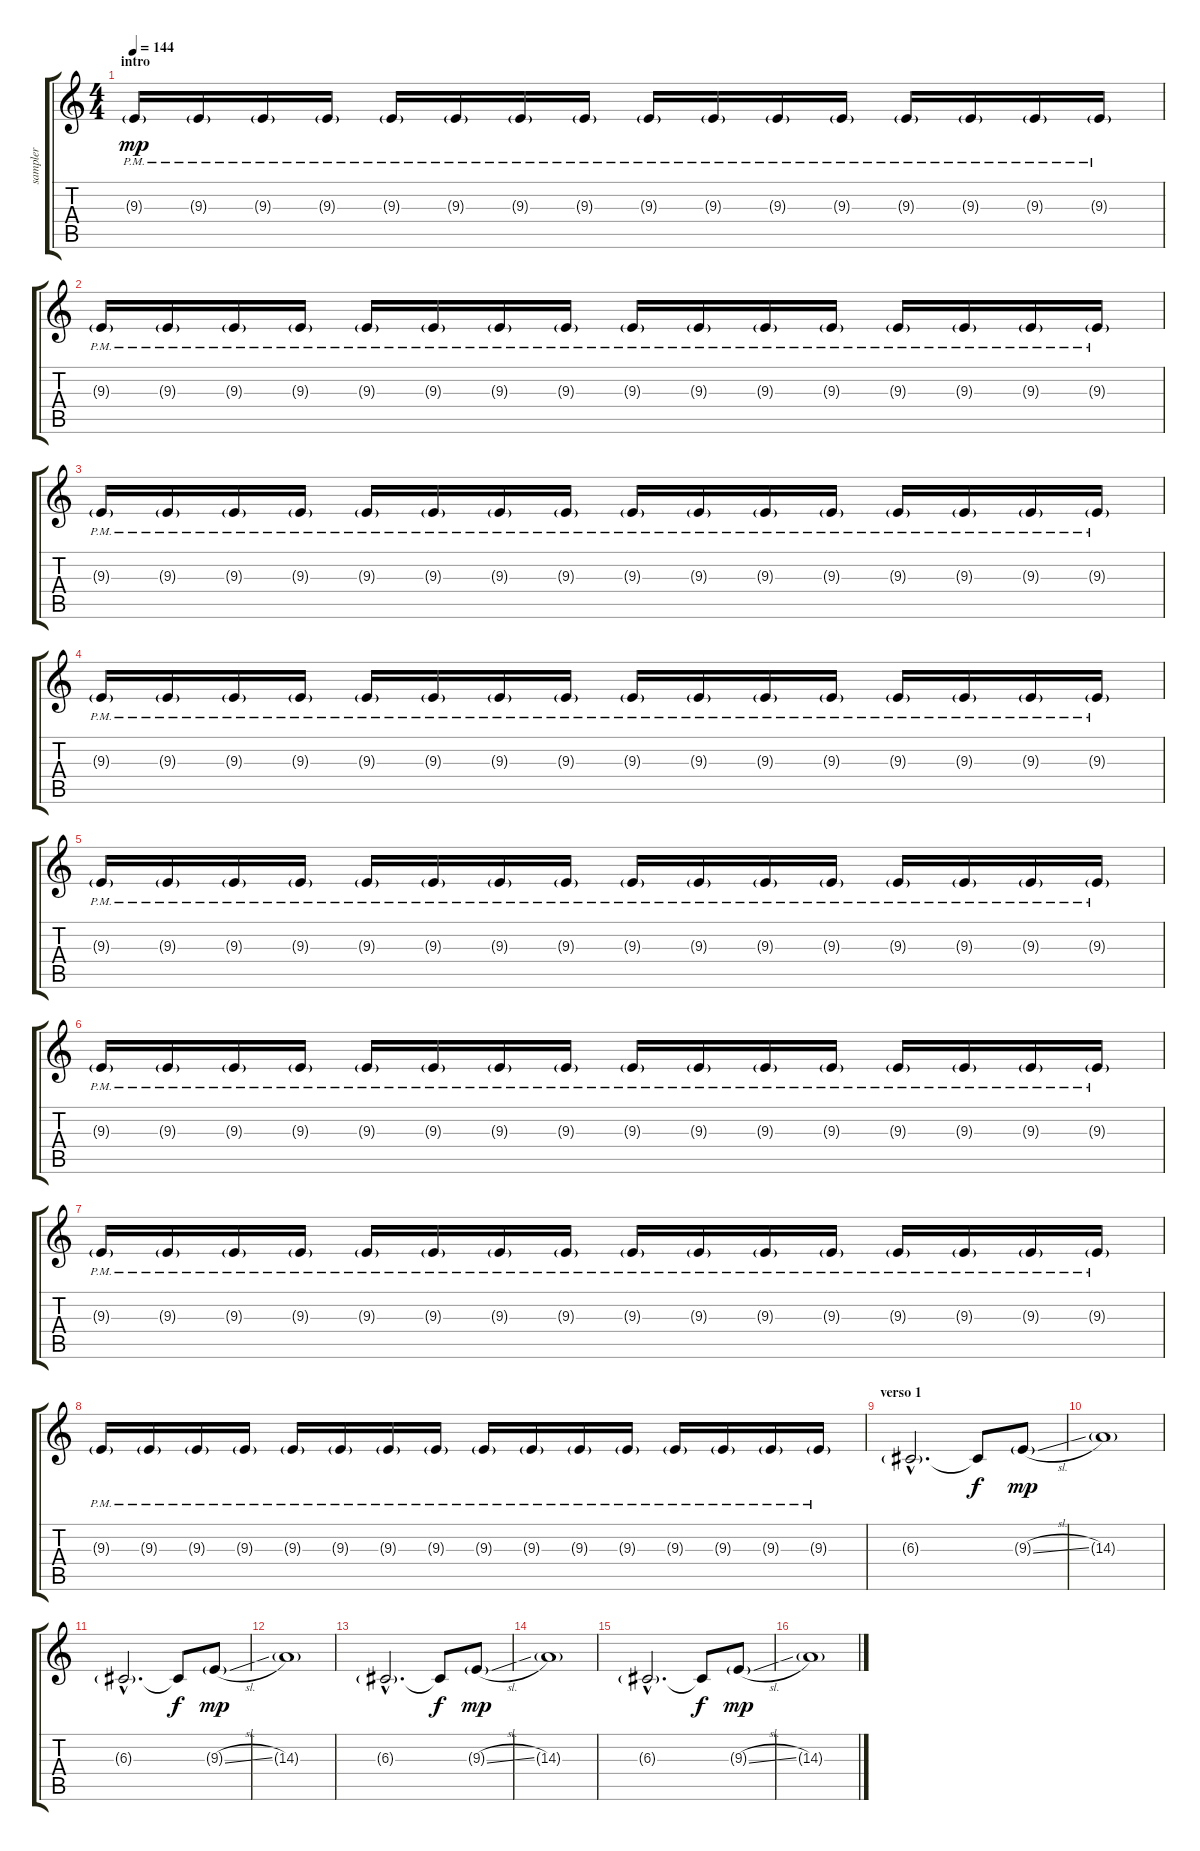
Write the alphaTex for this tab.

\track ("sampler" "sampler") {instrument lead2sawtooth}
\staff {score tabs}
\tuning (E4 B3 G3 D3 A2 E2) {hide}
\ts (4 4)
\section ("" "intro")
\tempo 144
\clef g2
\ks c
9.3{g pm}.16{dy mp instrument lead2sawtooth} 9.3{g pm}.16 9.3{g pm}.16 9.3{g pm}.16 9.3{g pm}.16 9.3{g pm}.16 9.3{g pm}.16 9.3{g pm}.16 9.3{g pm}.16 9.3{g pm}.16 9.3{g pm}.16 9.3{g pm}.16 9.3{g pm}.16 9.3{g pm}.16 9.3{g pm}.16 9.3{g pm}.16 |
9.3{g pm}.16 9.3{g pm}.16 9.3{g pm}.16 9.3{g pm}.16 9.3{g pm}.16 9.3{g pm}.16 9.3{g pm}.16 9.3{g pm}.16 9.3{g pm}.16 9.3{g pm}.16 9.3{g pm}.16 9.3{g pm}.16 9.3{g pm}.16 9.3{g pm}.16 9.3{g pm}.16 9.3{g pm}.16 |
9.3{g pm}.16 9.3{g pm}.16 9.3{g pm}.16 9.3{g pm}.16 9.3{g pm}.16 9.3{g pm}.16 9.3{g pm}.16 9.3{g pm}.16 9.3{g pm}.16 9.3{g pm}.16 9.3{g pm}.16 9.3{g pm}.16 9.3{g pm}.16 9.3{g pm}.16 9.3{g pm}.16 9.3{g pm}.16 |
9.3{g pm}.16 9.3{g pm}.16 9.3{g pm}.16 9.3{g pm}.16 9.3{g pm}.16 9.3{g pm}.16 9.3{g pm}.16 9.3{g pm}.16 9.3{g pm}.16 9.3{g pm}.16 9.3{g pm}.16 9.3{g pm}.16 9.3{g pm}.16 9.3{g pm}.16 9.3{g pm}.16 9.3{g pm}.16 |
9.3{g pm}.16 9.3{g pm}.16 9.3{g pm}.16 9.3{g pm}.16 9.3{g pm}.16 9.3{g pm}.16 9.3{g pm}.16 9.3{g pm}.16 9.3{g pm}.16 9.3{g pm}.16 9.3{g pm}.16 9.3{g pm}.16 9.3{g pm}.16 9.3{g pm}.16 9.3{g pm}.16 9.3{g pm}.16 |
9.3{g pm}.16 9.3{g pm}.16 9.3{g pm}.16 9.3{g pm}.16 9.3{g pm}.16 9.3{g pm}.16 9.3{g pm}.16 9.3{g pm}.16 9.3{g pm}.16 9.3{g pm}.16 9.3{g pm}.16 9.3{g pm}.16 9.3{g pm}.16 9.3{g pm}.16 9.3{g pm}.16 9.3{g pm}.16 |
9.3{g pm}.16 9.3{g pm}.16 9.3{g pm}.16 9.3{g pm}.16 9.3{g pm}.16 9.3{g pm}.16 9.3{g pm}.16 9.3{g pm}.16 9.3{g pm}.16 9.3{g pm}.16 9.3{g pm}.16 9.3{g pm}.16 9.3{g pm}.16 9.3{g pm}.16 9.3{g pm}.16 9.3{g pm}.16 |
9.3{g pm}.16 9.3{g pm}.16 9.3{g pm}.16 9.3{g pm}.16 9.3{g pm}.16 9.3{g pm}.16 9.3{g pm}.16 9.3{g pm}.16 9.3{g pm}.16 9.3{g pm}.16 9.3{g pm}.16 9.3{g pm}.16 9.3{g pm}.16 9.3{g pm}.16 9.3{g pm}.16 9.3{g pm}.16 |
\section ("" "verso 1")
6.3{g hac}.2{d} 6.3{t}.8{dy f} 9.3{sl g}.8{dy mp} |
14.3{g}.1 |
6.3{g hac}.2{d} 6.3{t}.8{dy f} 9.3{sl g}.8{dy mp} |
14.3{g}.1 |
6.3{g hac}.2{d} 6.3{t}.8{dy f} 9.3{sl g}.8{dy mp} |
14.3{g}.1 |
6.3{g hac}.2{d} 6.3{t}.8{dy f} 9.3{sl g}.8{dy mp} |
14.3{g}.1
